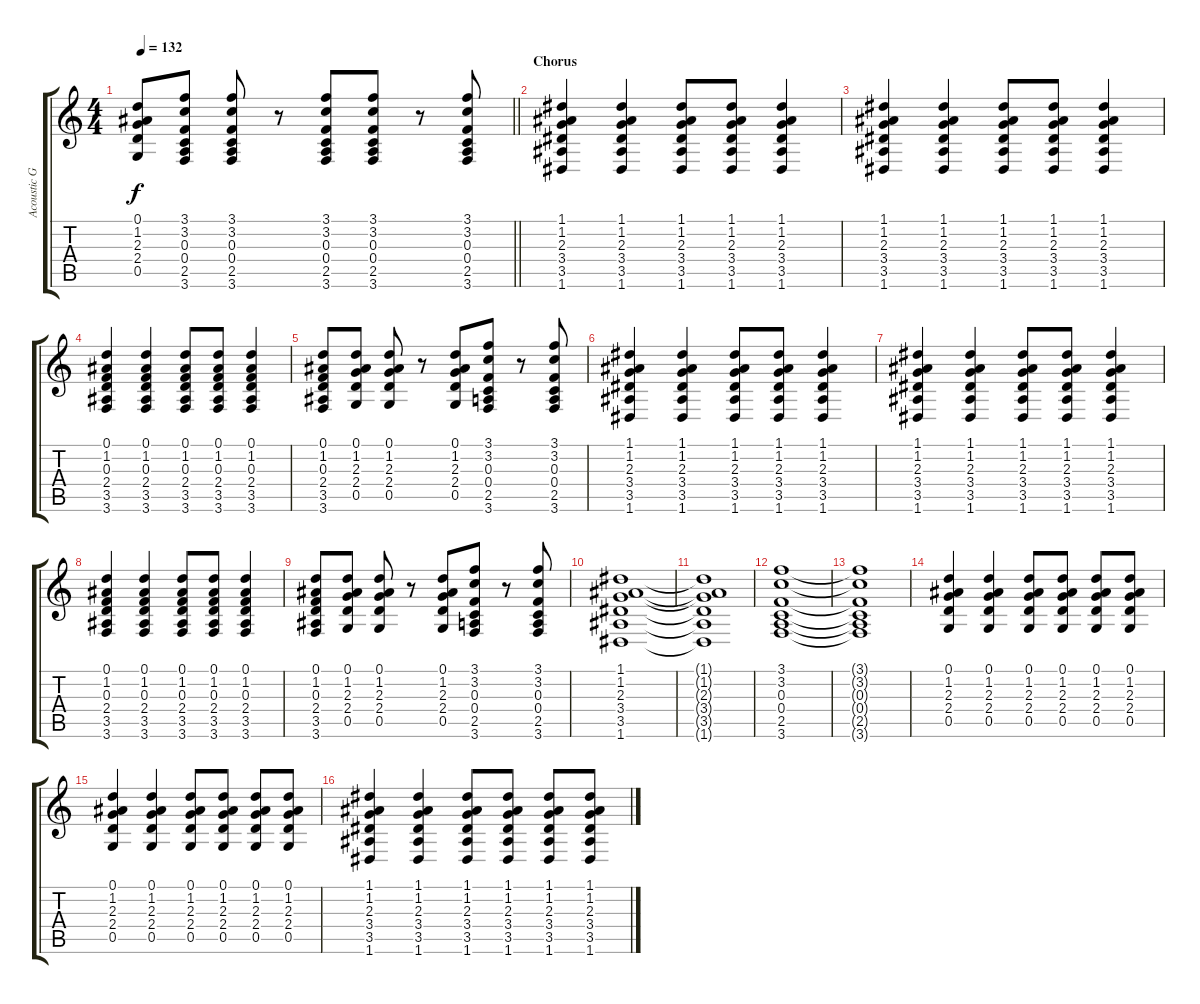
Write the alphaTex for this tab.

\track ("Acoustic Guitar" "Acoustic G") {instrument acousticguitarsteel}
\staff {score tabs}
\tuning (D4 A3 F3 C3 G2 D2) {hide}
\ts (4 4)
\tempo 132
\clef g2
\barLineRight lightlight
\ks c
(0.1 1.2 2.3 2.4 0.5).8{dy f} (3.1 3.2 0.3 0.4 2.5 3.6).8 (3.1 3.2 0.3 0.4 2.5 3.6).8 r.8 (3.1 3.2 0.3 0.4 2.5 3.6).8 (3.1 3.2 0.3 0.4 2.5 3.6).8 r.8 (3.1 3.2 0.3 0.4 2.5 3.6).8 |
\section ("" "Chorus")
(1.1 1.2 2.3 3.4 3.5 1.6).4 (1.1 1.2 2.3 3.4 3.5 1.6).4 (1.1 1.2 2.3 3.4 3.5 1.6).8 (1.1 1.2 2.3 3.4 3.5 1.6).8 (1.1 1.2 2.3 3.4 3.5 1.6).4 |
(1.1 1.2 2.3 3.4 3.5 1.6).4 (1.1 1.2 2.3 3.4 3.5 1.6).4 (1.1 1.2 2.3 3.4 3.5 1.6).8 (1.1 1.2 2.3 3.4 3.5 1.6).8 (1.1 1.2 2.3 3.4 3.5 1.6).4 |
(0.1 1.2 0.3 2.4 3.5 3.6).4 (0.1 1.2 0.3 2.4 3.5 3.6).4 (0.1 1.2 0.3 2.4 3.5 3.6).8 (0.1 1.2 0.3 2.4 3.5 3.6).8 (0.1 1.2 0.3 2.4 3.5 3.6).4 |
(0.1 1.2 0.3 2.4 3.5 3.6).8 (0.1 1.2 2.3 2.4 0.5).8 (0.1 1.2 2.3 2.4 0.5).8 r.8 (0.1 1.2 2.3 2.4 0.5).8 (3.1 3.2 0.3 0.4 2.5 3.6).8 r.8 (3.1 3.2 0.3 0.4 2.5 3.6).8 |
(1.1 1.2 2.3 3.4 3.5 1.6).4 (1.1 1.2 2.3 3.4 3.5 1.6).4 (1.1 1.2 2.3 3.4 3.5 1.6).8 (1.1 1.2 2.3 3.4 3.5 1.6).8 (1.1 1.2 2.3 3.4 3.5 1.6).4 |
(1.1 1.2 2.3 3.4 3.5 1.6).4 (1.1 1.2 2.3 3.4 3.5 1.6).4 (1.1 1.2 2.3 3.4 3.5 1.6).8 (1.1 1.2 2.3 3.4 3.5 1.6).8 (1.1 1.2 2.3 3.4 3.5 1.6).4 |
(0.1 1.2 0.3 2.4 3.5 3.6).4 (0.1 1.2 0.3 2.4 3.5 3.6).4 (0.1 1.2 0.3 2.4 3.5 3.6).8 (0.1 1.2 0.3 2.4 3.5 3.6).8 (0.1 1.2 0.3 2.4 3.5 3.6).4 |
(0.1 1.2 0.3 2.4 3.5 3.6).8 (0.1 1.2 2.3 2.4 0.5).8 (0.1 1.2 2.3 2.4 0.5).8 r.8 (0.1 1.2 2.3 2.4 0.5).8 (3.1 3.2 0.3 0.4 2.5 3.6).8 r.8 (3.1 3.2 0.3 0.4 2.5 3.6).8 |
(1.1 1.2 2.3 3.4 3.5 1.6).1 |
(1.1{t} 1.2{t} 2.3{t} 3.4{t} 3.5{t} 1.6{t}).1 |
(3.1 3.2 0.3 0.4 2.5 3.6).1 |
(3.1{t} 3.2{t} 0.3{t} 0.4{t} 2.5{t} 3.6{t}).1 |
(0.1 1.2 2.3 2.4 0.5).4 (0.1 1.2 2.3 2.4 0.5).4 (0.1 1.2 2.3 2.4 0.5).8 (0.1 1.2 2.3 2.4 0.5).8 (0.1 1.2 2.3 2.4 0.5).8 (0.1 1.2 2.3 2.4 0.5).8 |
(0.1 1.2 2.3 2.4 0.5).4 (0.1 1.2 2.3 2.4 0.5).4 (0.1 1.2 2.3 2.4 0.5).8 (0.1 1.2 2.3 2.4 0.5).8 (0.1 1.2 2.3 2.4 0.5).8 (0.1 1.2 2.3 2.4 0.5).8 |
(1.1 1.2 2.3 3.4 3.5 1.6).4 (1.1 1.2 2.3 3.4 3.5 1.6).4 (1.1 1.2 2.3 3.4 3.5 1.6).8 (1.1 1.2 2.3 3.4 3.5 1.6).8 (1.1 1.2 2.3 3.4 3.5 1.6).8 (1.1 1.2 2.3 3.4 3.5 1.6).8
